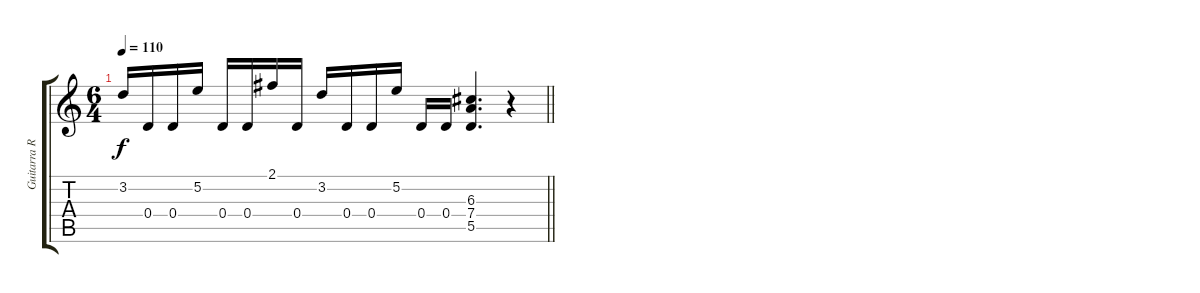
\track ("Guitarra Rtm " "Guitarra R") {instrument distortionguitar}
\staff {score tabs}
\tuning (E4 B3 G3 D3 A2 E2) {hide}
\ts (6 4)
\tempo 110
\clef g2
\barLineRight lightlight
\ks c
3.2.16{dy f} 0.4.16 0.4.16 5.2.16 0.4.16 0.4.16 2.1.16 0.4.16 3.2.16 0.4.16 0.4.16 5.2.16 0.4.16 0.4.16 (6.3 7.4 5.5).4{d} r.4
